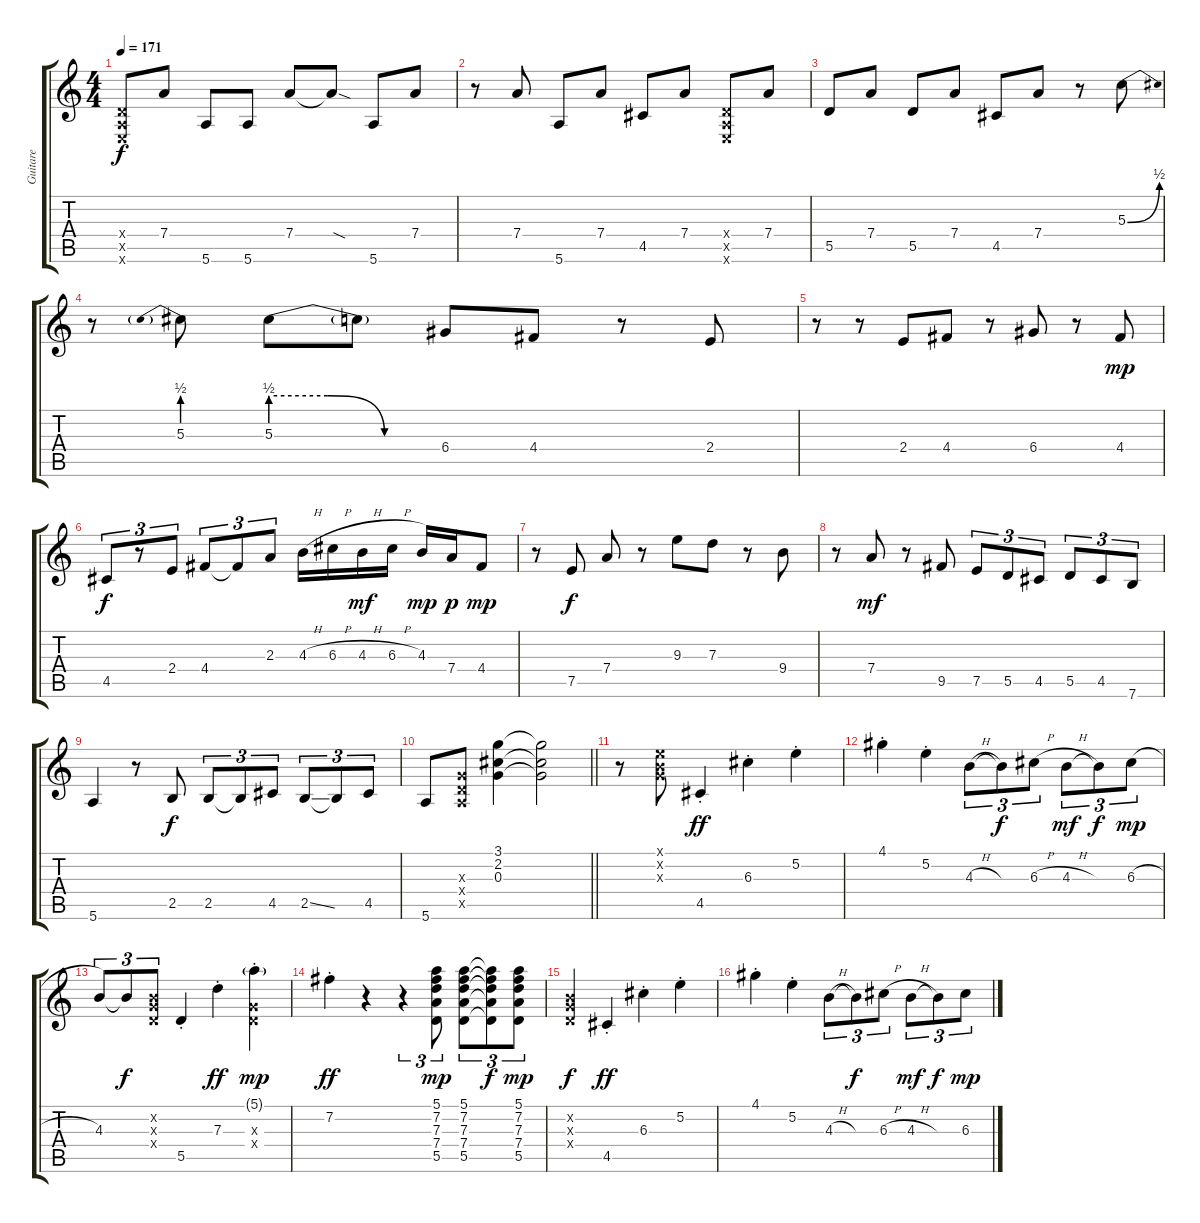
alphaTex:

\track ("Guitare" "Guitare") {instrument distortionguitar}
\staff {score tabs}
\tuning (E4 B3 G3 D3 A2 E2) {hide}
\ts (4 4)
\tempo 171
\clef g2
\ks c
(0.4{x} 0.5{x} 0.6{x}).8{dy f} 7.4.8 5.6.8 5.6.8 7.4.8 7.4{sod t}.8 5.6.8 7.4.8 |
r.8 7.4.8 5.6.8 7.4.8 4.5.8 7.4.8 (0.4{x} 0.5{x} 0.6{x}).8 7.4.8 |
5.5.8 7.4.8 5.5.8 7.4.8 4.5.8 7.4.8 r.8 5.3{be (bend 0 0 60 2)}.8 |
r.8 5.3{be (prebend 0 2 60 2)}.8 5.3{be (custom 0 2 20 2 40 0 60 0)}.8 5.3{t}.8 6.4.8 4.4.8 r.8 2.4.8 |
r.8 r.8 2.4.8 4.4.8 r.8 6.4.8 r.8 4.4.8{dy mp} |
4.5.8{tu (3 2) dy f} r.8{tu (3 2)} 2.4.8{tu (3 2)} 4.4.8{tu (3 2)} 4.4{t}.8{tu (3 2)} 2.3.8{tu (3 2)} 4.3{h}.16 6.3{h}.16 4.3{h}.16{dy mf} 6.3{h}.16 4.3.16{dy mp} 7.4.16{dy p} 4.4.8{dy mp} |
r.8 7.5.8{dy f} 7.4.8 r.8 9.3.8 7.3.8 r.8 9.4.8 |
r.8 7.4.8{dy mf} r.8 9.5.8 7.5.8{tu (3 2)} 5.5.8{tu (3 2)} 4.5.8{tu (3 2)} 5.5.8{tu (3 2)} 4.5.8{tu (3 2)} 7.6.8{tu (3 2)} |
5.6.4 r.8 2.5.8{dy f} 2.5.8{tu (3 2)} 2.5{t}.8{tu (3 2)} 4.5.8{tu (3 2)} 2.5{ss}.8{tu (3 2)} 2.5{t}.8{tu (3 2)} 4.5.8{tu (3 2)} |
\barLineRight lightlight
5.6.8 (0.3{x} 0.4{x} 0.5{x}).8 (3.1 2.2 0.3).4{volume 5} (3.1{t} 2.2{t} 0.3{t}).2 |
\section ("" "")
r.8{volume 11} (0.1{x} 0.2{x} 0.3{x}).8 4.5{st}.4{dy ff} 6.3{st}.4 5.2{st}.4 |
4.1{st}.4 5.2{st}.4 4.3{h}.8{tu (3 2)} 4.3{t}.8{tu (3 2) dy f} 6.3{h}.8{tu (3 2)} 4.3{h}.8{tu (3 2) dy mf} 4.3{t}.8{tu (3 2) dy f} 6.3{h}.8{tu (3 2) dy mp} |
4.3.8{tu (3 2)} 4.3{t}.8{tu (3 2) dy f} (0.2{x} 0.3{x} 0.4{x}).8{tu (3 2)} 5.5{st}.4 7.3{st}.4{dy ff} (5.1{g st} 0.3{x} 0.4{x}).4{dy mp} |
7.2{st}.4{dy ff} r.4 r.4{tu (3 2)} (5.1 7.2 7.3 7.4 5.5).8{tu (3 2) dy mp} (5.1 7.2 7.3 7.4 5.5).8{tu (3 2)} (5.1{t} 7.2{t} 7.3{t} 7.4{t} 5.5{t}).8{tu (3 2) dy f} (5.1 7.2 7.3 7.4 5.5).8{tu (3 2) dy mp} |
(0.2{x} 0.3{x} 0.4{x}).4{dy f} 4.5{st}.4{dy ff} 6.3{st}.4 5.2{st}.4 |
4.1{st}.4 5.2{st}.4 4.3{h}.8{tu (3 2)} 4.3{t}.8{tu (3 2) dy f} 6.3{h}.8{tu (3 2)} 4.3{h}.8{tu (3 2) dy mf} 4.3{t}.8{tu (3 2) dy f} 6.3{h}.8{tu (3 2) dy mp}
